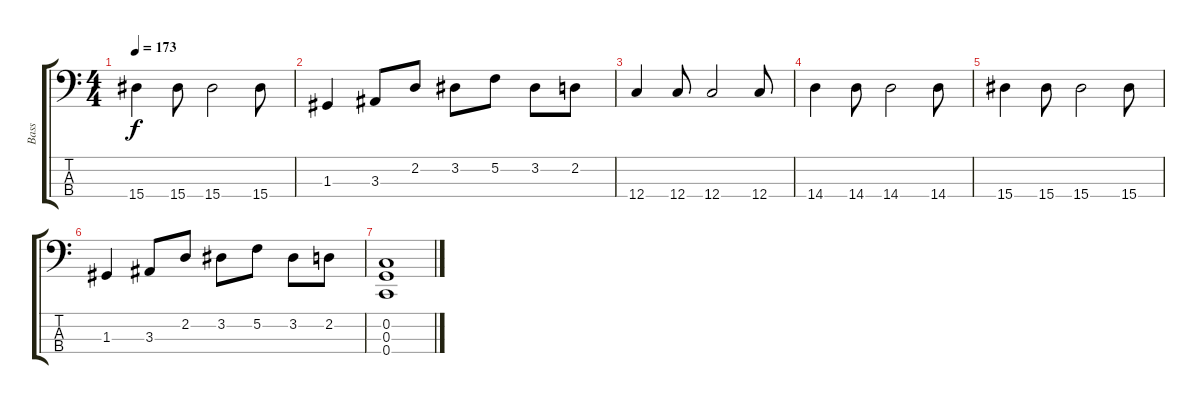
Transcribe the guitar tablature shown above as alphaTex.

\track ("Bass" "Bass") {instrument electricbasspick}
\staff {score tabs}
\tuning (F2 C2 G1 C1) {hide}
\ts (4 4)
\tempo 173
\clef f4
\ks c
15.4.4{dy f} 15.4.8 15.4.2 15.4.8 |
1.3.4 3.3.8 2.2.8 3.2.8 5.2.8 3.2.8 2.2.8 |
12.4.4 12.4.8 12.4.2 12.4.8 |
14.4.4 14.4.8 14.4.2 14.4.8 |
15.4.4 15.4.8 15.4.2 15.4.8 |
1.3.4 3.3.8 2.2.8 3.2.8 5.2.8 3.2.8 2.2.8 |
(0.2 0.3 0.4).1
